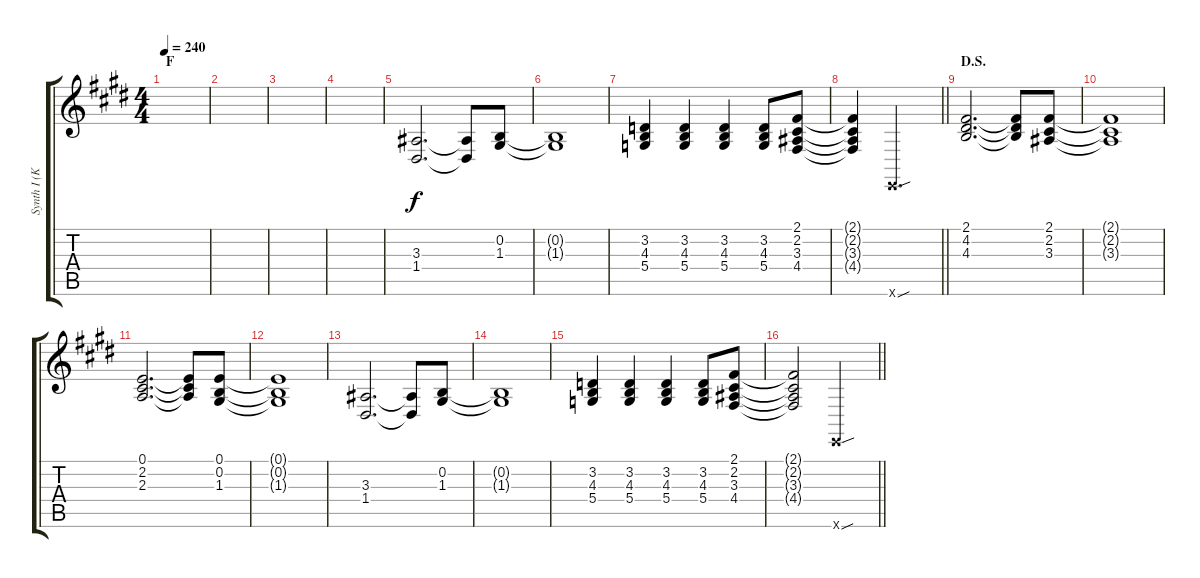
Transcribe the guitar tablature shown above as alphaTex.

\track ("Synth I (Kotobuki Tsumugi)" "Synth I (K") {instrument drawbarorgan}
\staff {score tabs}
\tuning (E4 B3 G3 D3 A2 E2) {hide}
\ts (4 4)
\section ("" "F")
\tempo 240
\clef g2
\ks e
|
|
|
|
(3.3 1.4).2{d} (3.3{t} 1.4{t}).8 (0.2 1.3).8 |
(0.2{t} 1.3{t}).1 |
(3.2 4.3 5.4).4 (3.2 4.3 5.4).4 (3.2 4.3 5.4).4 (3.2 4.3 5.4).8 (2.1 2.2 3.3 4.4).8 |
\barLineRight lightlight
(2.1{t} 2.2{t} 3.3{t} 4.4{t}).4 0.6{sou x}.2{d} |
\section ("" "D.S.")
(2.1 4.2 4.3).2{d} (2.1{t} 4.2{t} 4.3{t}).8 (2.1 2.2 3.3).8 |
(2.1{t} 2.2{t} 3.3{t}).1 |
(0.1 2.2 2.3).2{d} (0.1{t} 2.2{t} 2.3{t}).8 (0.1 0.2 1.3).8 |
(0.1{t} 0.2{t} 1.3{t}).1 |
(3.3 1.4).2{d} (3.3{t} 1.4{t}).8 (0.2 1.3).8 |
(0.2{t} 1.3{t}).1 |
(3.2 4.3 5.4).4 (3.2 4.3 5.4).4 (3.2 4.3 5.4).4 (3.2 4.3 5.4).8 (2.1 2.2 3.3 4.4).8 |
\barLineRight lightlight
(2.1{t} 2.2{t} 3.3{t} 4.4{t}).2 0.6{sou x}.2
